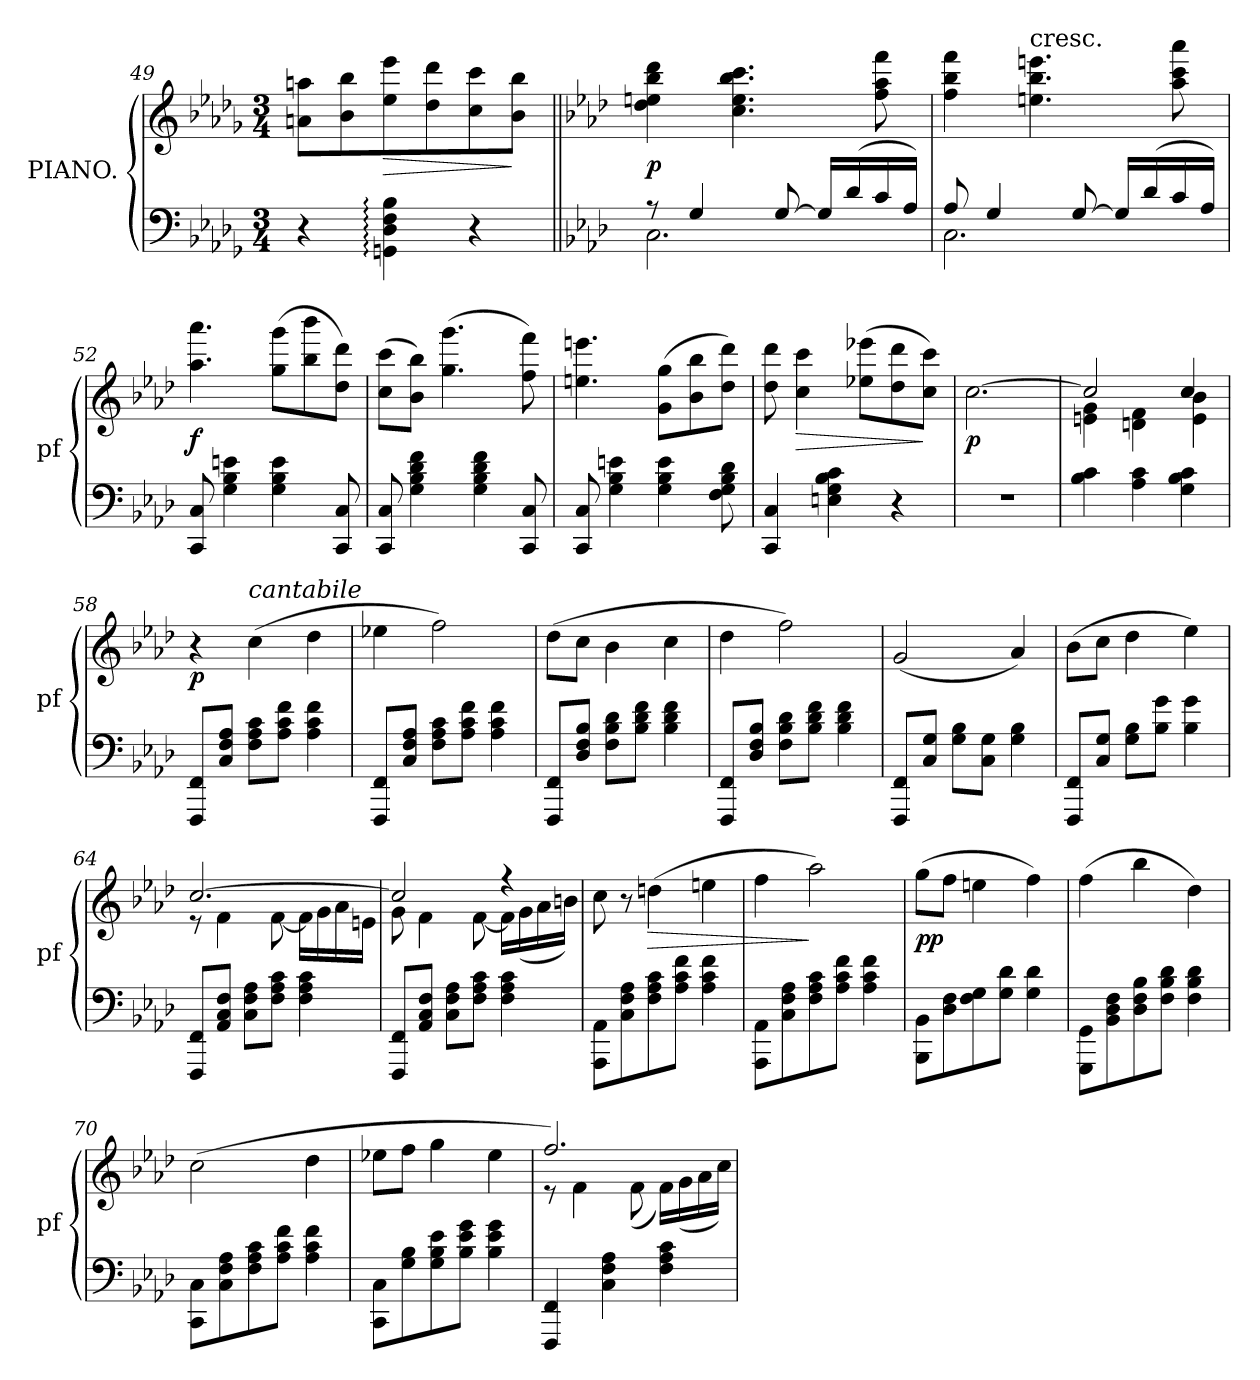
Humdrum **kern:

**kern	**kern	**dynam
*part2	*part1	*part1
*staff2	*staff1	*staff1
*I"PIANO.	*I"PIANO.	*
*I'pf	*I'pf	*
*clefF4	*clefG2	*
*k[b-e-a-d-g-]	*k[b-e-a-d-g-]	*
*b-:	*b-:	*
*M3/4	*M3/4	*
=49	=49	=49
4r	8an\ 8aan\L	.
.	8b-\ 8bb-\	.
!	!	!LO:HP:b
4GGn:\ 4D-:\ 4F:\ 4B-:\	8ee-\ 8eee-\	>
.	8dd-\ 8ddd-\	.
4r	8cc\ 8ccc\	.
.	8b-\ 8bb-\J	]
=50||	=50||	=50||
*k[b-e-a-d-]	*k[b-e-a-d-]	*
*f:	*f:	*
*^	*	*
8rA	2.C\	4dd-\ 4een\ 4bb-\ 4ddd-\	p
4G/	.	.	.
.	.	4.cc\ 4.ee\ 4.bb-\ 4.ccc\	.
[8G/	.	.	.
16G/LL]	.	.	.
(<16d-/	.	.	.
16c/	.	8ff\ 8aa-\ 8fff\	.
16A-/JJ)	.	.	.
=51	=51	=51	=51
8A-/	2.C\	4ff\ 4bb-\ 4fff\	.
4G/	.	.	.
!	!	!LO:TX:t=cresc.	!
.	.	4.een\ 4.bb-\ 4.eeen\	.
[8G/	.	.	.
16G/LL]	.	.	.
(16d-/	.	.	.
16c/	.	8aa-\ 8ccc\ 8aaa-\	.
16A-/JJ)	.	.	.
*v	*v	*	*
=52	=52	=52
8CC/ 8C/	4.aa-\ 4.aaa-\	f
4G\ 4B-\ 4en\	.	.
4G\ 4B-\ 4e\	(8gg\ 8ggg\L	.
.	8bb-\ 8bbb-\	.
8CC/ 8C/	8dd-\ 8ddd-\J)	.
=53	=53	=53
8CC/ 8C/	(8cc\ 8ccc\L	.
4G\ 4B-\ 4d-\ 4f\	8b-\ 8bb-\J)	.
.	(4.gg\ 4.ggg\	.
4G\ 4B-\ 4d-\ 4f\	.	.
8CC/ 8C/	8ff\ 8fff\)	.
=54	=54	=54
8CC/ 8C/	4.een\ 4.eeen\	.
4G\ 4B-\ 4en\	.	.
4G\ 4B-\ 4e\	(8g\ 8gg\L	.
.	8b-\ 8bb-\	.
8F\ 8G\ 8B-\ 8d-\	8dd-\ 8ddd-\J)	.
=55	=55	=55
4CC/ 4C/	8dd-\ 8ddd-\	.
!	!	!LO:HP:b
.	4cc\ 4ccc\	>
4En\ 4G\ 4B-\ 4c\	.	.
.	(8ee-X\ 8eee-X\L	.
4r	8dd-\ 8ddd-\	.
.	8cc\ 8ccc\J)	]
=56	=56	=56
2.r	[2.cc\	p
=57	=57	=57
*	*^	*
4B-\ 4c\	2cc/]	4en\ 4g\	.
4A-\ 4c\	.	4dn\ 4f\	.
4G\ 4B-\ 4c\	4cc/	4e\ 4b-\	.
*	*v	*v	*
=58	=58	=58
8FFF/ 8FF/L	4r	p
8C/ 8F/ 8A-/J	.	.
!	!LO:TX:a:i:t=cantabile	!
8F\ 8A-\ 8c\L	(4cc\	.
8A-\ 8c\ 8f\J	.	.
4A-\ 4c\ 4f\	4dd-\	.
=59	=59	=59
8FFF/ 8FF/L	4ee-X\	.
8C/ 8F/ 8A-/J	.	.
8F\ 8A-\ 8c\L	2ff\)	.
8A-\ 8c\ 8f\J	.	.
4A-\ 4c\ 4f\	.	.
=60	=60	=60
8FFF/ 8FF/L	(8dd-\L	.
8D-/ 8F/ 8B-/J	8cc\J	.
8F\ 8B-\ 8d-\L	4b-\	.
8B-\ 8d-\ 8f\J	.	.
4B-\ 4d-\ 4f\	4cc\	.
=61	=61	=61
8FFF/ 8FF/L	4dd-\	.
8D-/ 8F/ 8B-/J	.	.
8F\ 8B-\ 8d-\L	2ff\)	.
8B-\ 8d-\ 8f\J	.	.
4B-\ 4d-\ 4f\	.	.
=62	=62	=62
8FFF/ 8FF/L	(2g/	.
8C/ 8G/J	.	.
8G\ 8B-\L	.	.
8C\ 8G\J	.	.
4G\ 4B-\	4a-/)	.
=63	=63	=63
8FFF/ 8FF/L	(8b-\L	.
8C/ 8G/J	8cc\J	.
8G\ 8B-\L	4dd-\	.
8B-\ 8g\J	.	.
4B-\ 4g\	4ee-\)	.
=64	=64	=64
*	*^	*
8FFF/ 8FF/L	[2.cc/	8re	.
8AA-/ 8C/ 8F/J	.	4f\	.
8C\ 8F\ 8A-\L	.	.	.
8F\ 8A-\ 8c\J	.	[8f\	.
4F\ 4A-\ 4c\	.	16f\LL]	.
.	.	16g\	.
.	.	16a-\	.
.	.	16en\JJ	.
=65	=65	=65	=65
8FFF/ 8FF/L	2cc/]	8g\	.
8AA-/ 8C/ 8F/J	.	4f\	.
8C\ 8F\ 8A-\L	.	.	.
8F\ 8A-\ 8c\J	.	[8f\	.
4F\ 4A-\ 4c\	4rff	16f\LL]	.
.	.	(>16g\	.
.	.	16a-\	.
.	.	16bn\JJ)	.
*	*v	*v	*
=66	=66	=66
8AAA-\ 8AA-\L	8cc\	.
8C\ 8F\ 8A-\	8r	.
!	!	!LO:HP:b
8F\ 8A-\ 8c\	(4ddn\	>
8A-\ 8c\ 8f\J	.	.
4A-\ 4c\ 4f\	4een\	.
=67	=67	=67
8AAA-\ 8AA-\L	4ff\	.
8C\ 8F\ 8A-\	.	.
8F\ 8A-\ 8c\	2aa-\)	]
8A-\ 8c\ 8f\J	.	.
4A-\ 4c\ 4f\	.	.
=68	=68	=68
8BBB-\ 8BB-\L	(8gg\L	pp
8D-\ 8F\	8ff\J	.
8F\ 8G\	4een\	.
8G\ 8d-\J	.	.
4G\ 4d-\	4ff\)	.
=69	=69	=69
8GGG\ 8GG\L	(4ff\	.
8BB-\ 8D-\ 8F\	.	.
8D-\ 8F\ 8B-\	4bb-\	.
8F\ 8B-\ 8d-\J	.	.
4F\ 4B-\ 4d-\	4dd-\)	.
=70	=70	=70
8CC\ 8C\L	(2cc\	.
8C\ 8F\ 8A-\	.	.
8F\ 8A-\ 8c\	.	.
8A-\ 8c\ 8f\J	.	.
4A-\ 4c\ 4f\	4dd-\	.
=71	=71	=71
8CC\ 8C\L	8ee-X\L	.
8G\ 8B-\	8ff\J	.
8G\ 8B-\ 8e-\	4gg\	.
8B-\ 8e-\ 8g\J	.	.
4B-\ 4e-\ 4g\	4ee-\	.
=72	=72	=72
*	*^	*
4FFF/ 4FF/	2.ff/)	8re	.
.	.	4f\	.
4C\ 4F\ 4A-\	.	.	.
.	.	(>8f\	.
4F\ 4A-\ 4c\	.	16f\LL)	.
.	.	(>16g\	.
.	.	16a-\	.
.	.	16cc\JJ)	.
*	*v	*v	*
=	=	=
*-	*-	*-
